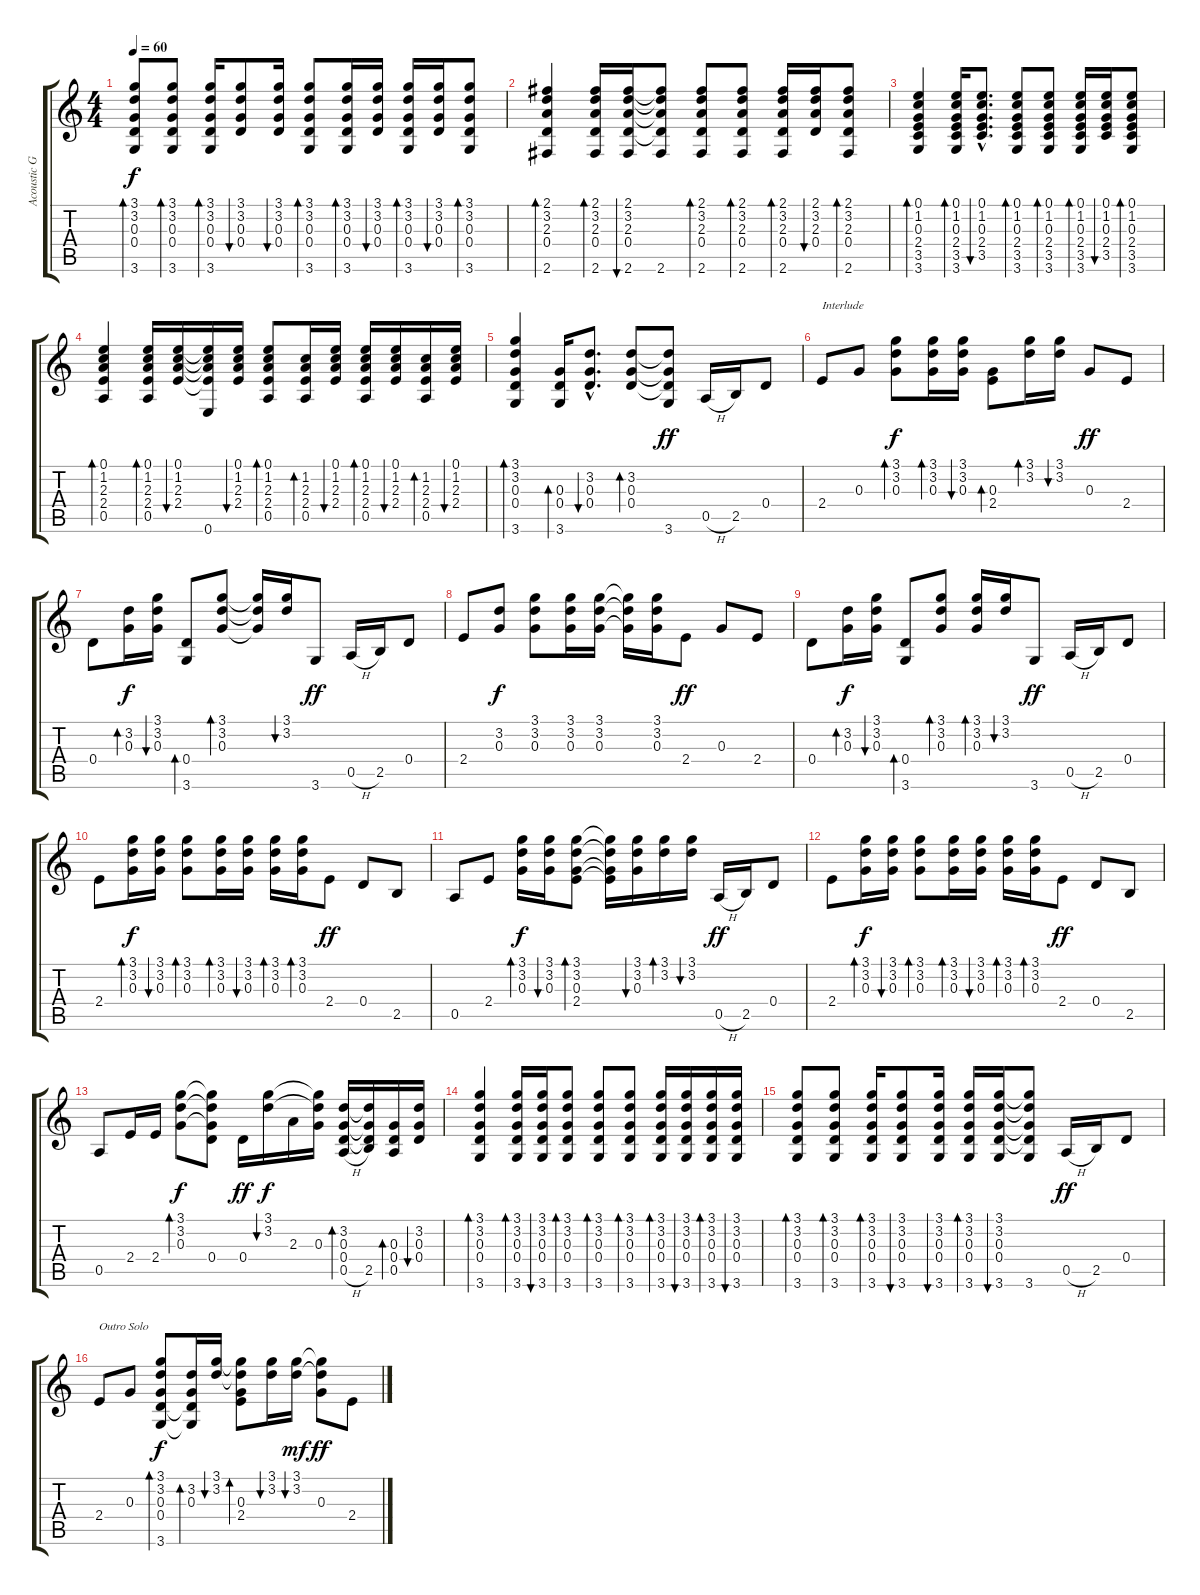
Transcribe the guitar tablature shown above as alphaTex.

\track ("Acoustic Guitar" "Acoustic G") {instrument acousticguitarsteel}
\staff {score tabs}
\tuning (E4 B3 G3 D3 A2 E2) {hide}
\ts (4 4)
\tempo 60
\clef g2
\ks c
(3.1 3.2 0.3 0.4 3.6).8{bd 30 dy f} (3.1 3.2 0.3 0.4 3.6).8{bd 30} (3.1 3.2 0.3 0.4 3.6).16{bd 30} (3.1 3.2 0.3 0.4).8{bu 30} (3.1 3.2 0.3 0.4).16{bu 30} (3.1 3.2 0.3 0.4 3.6).8{bd 30} (3.1 3.2 0.3 0.4 3.6).16{bd 30} (3.1 3.2 0.3 0.4).16{bu 30} (3.1 3.2 0.3 0.4 3.6).16{bd 30} (3.1 3.2 0.3 0.4).16{bu 30} (3.1 3.2 0.3 0.4 3.6).8{bd 60} |
(2.1 3.2 2.3 0.4 2.6).4{bd 60} (2.1 3.2 2.3 0.4 2.6).16{bd 60} (2.1 3.2 2.3 0.4 2.6).16{bu 60} (2.1{t} 3.2{t} 2.3{t} 0.4{t} 2.6).8 (2.1 3.2 2.3 0.4 2.6).8{bd 60} (2.1 3.2 2.3 0.4 2.6).8{bd 60} (2.1 3.2 2.3 0.4 2.6).16{bd 60} (2.1 3.2 2.3 0.4).16{bu 60} (2.1 3.2 2.3 0.4 2.6).8{bd 60} |
(0.1 1.2 0.3 2.4 3.5 3.6).4{bd 60} (0.1 1.2 0.3 2.4 3.5 3.6).16{bd 60} (0.1{hac} 1.2{hac} 0.3{hac} 2.4{hac} 3.5{hac}).8{d bu 60} (0.1 1.2 0.3 2.4 3.5 3.6).8{bd 60} (0.1 1.2 0.3 2.4 3.5 3.6).8{bd 60} (0.1 1.2 0.3 2.4 3.5 3.6).16{bd 60} (0.1 1.2 0.3 2.4 3.5).16{bu 60} (0.1 1.2 0.3 2.4 3.5 3.6).8{bd 60} |
(0.1 1.2 2.3 2.4 0.5).4{bd 60} (0.1 1.2 2.3 2.4 0.5).16{bd 60} (0.1 1.2 2.3 2.4).16{bu 60} (0.1{t} 1.2{t} 2.3{t} 2.4{t} 0.6).16 (0.1 1.2 2.3 2.4).16{bu 60} (0.1 1.2 2.3 2.4 0.5).8{bd 60} (1.2 2.3 2.4 0.5).16{bd 60} (0.1 1.2 2.3 2.4).16{bu 60} (0.1 1.2 2.3 2.4 0.5).16{bd 60} (0.1 1.2 2.3 2.4).16{bu 60} (1.2 2.3 2.4 0.5).16{bd 60} (0.1 1.2 2.3 2.4).16{bu 60} |
(3.1 3.2 0.3 0.4 3.6).4{bd 60} (0.3 0.4 3.6).16{bd 60} (3.2{hac} 0.3{hac} 0.4{hac}).8{d bu 60} (3.2 0.3 0.4).8{bd 60} (3.2{t} 0.3{t} 0.4{t} 3.6).8{dy ff} 0.5{h}.16 2.5.16 0.4.8 |
2.4.8{txt "Interlude" volume 16} 0.3.8 (3.1 3.2 0.3).8{bd 30 dy f} (3.1 3.2 0.3).16{bd 30} (3.1 3.2 0.3).16{bu 30} (0.3 2.4).8{bd 30} (3.1 3.2).16{bd 30} (3.1 3.2).16{bu 30} 0.3.8{dy ff} 2.4.8 |
0.4.8 (3.2 0.3).16{bd 30 dy f} (3.1 3.2 0.3).16{bu 30} (0.4 3.6).8{bd 30} (3.1 3.2 0.3).8{bd 30} (3.1{t} 3.2{t} 0.3{t}).16 (3.1 3.2).16{bu 30} 3.6.8{dy ff} 0.5{h}.16 2.5.16 0.4.8 |
2.4.8 (3.2 0.3).8{dy f} (3.1 3.2 0.3).8 (3.1 3.2 0.3).16 (3.1 3.2 0.3).16 (3.1{t} 3.2{t} 0.3{t}).16 (3.1 3.2 0.3).16 2.4.8{dy ff} 0.3.8 2.4.8 |
0.4.8 (3.2 0.3).16{bd 30 dy f} (3.1 3.2 0.3).16{bu 30} (0.4 3.6).8{bd 30} (3.1 3.2 0.3).8{bd 30} (3.1 3.2 0.3).16{bd 30} (3.1 3.2).16{bu 30} 3.6.8{dy ff} 0.5{h}.16 2.5.16 0.4.8 |
2.4.8 (3.1 3.2 0.3).16{bd 30 dy f} (3.1 3.2 0.3).16{bu 30} (3.1 3.2 0.3).8{bd 30} (3.1 3.2 0.3).16{bd 30} (3.1 3.2 0.3).16{bu 30} (3.1 3.2 0.3).16{bd 30} (3.1 3.2 0.3).16{bd 30} 2.4.8{dy ff} 0.4.8 2.5.8 |
0.5.8 2.4.8 (3.1 3.2 0.3).16{bd 30 dy f} (3.1 3.2 0.3).16{bu 30} (3.1 3.2 0.3 2.4).8{bd 30} (3.1{t} 3.2{t} 0.3{t} 2.4{t}).16 (3.1 3.2 0.3).16{bu 30} (3.1 3.2).16{bd 30} (3.1 3.2).16{bu 30} 0.5{h}.16{dy ff} 2.5.16 0.4.8 |
2.4.8 (3.1 3.2 0.3).16{bd 30 dy f} (3.1 3.2 0.3).16{bu 30} (3.1 3.2 0.3).8{bd 30} (3.1 3.2 0.3).16{bd 30} (3.1 3.2 0.3).16{bu 30} (3.1 3.2 0.3).16{bd 30} (3.1 3.2 0.3).16{bd 30} 2.4.8{dy ff} 0.4.8 2.5.8 |
0.5.8 2.4.16 2.4.16 (3.1 3.2 0.3).8{bd 30 dy f} (3.1{t} 3.2{t} 0.3{t} 0.4).8 0.4.16{dy ff} (3.1 3.2).16{bu 30 dy f} 2.3.16 (3.1{t} 3.2{t} 0.3).16 (3.2 0.3 0.4 0.5{h}).16{bd 30} (3.2{t} 0.3{t} 0.4{t} 2.5).16 (0.3 0.4 0.5).16{bd 30} (3.2 0.3 0.4).16{bu 30} |
(3.1 3.2 0.3 0.4 3.6).4{bd 30} (3.1 3.2 0.3 0.4 3.6).16{bd 30} (3.1 3.2 0.3 0.4 3.6).16{bu 30} (3.1 3.2 0.3 0.4 3.6).8{bd 30} (3.1 3.2 0.3 0.4 3.6).8{bd 30} (3.1 3.2 0.3 0.4 3.6).8{bd 30} (3.1 3.2 0.3 0.4 3.6).16{bd 30} (3.1 3.2 0.3 0.4 3.6).16{bu 30} (3.1 3.2 0.3 0.4 3.6).16{bd 30} (3.1 3.2 0.3 0.4 3.6).16{bu 30} |
(3.1 3.2 0.3 0.4 3.6).8{bd 30} (3.1 3.2 0.3 0.4 3.6).8{bd 30} (3.1 3.2 0.3 0.4 3.6).16{bd 30} (3.1 3.2 0.3 0.4 3.6).8{bu 30} (3.1 3.2 0.3 0.4 3.6).16{bu 30} (3.1 3.2 0.3 0.4 3.6).16{bd 30} (3.1 3.2 0.3 0.4 3.6).16{bu 30} (3.1{t} 3.2{t} 0.3{t} 0.4{t} 3.6).8 0.5{h}.16{dy ff} 2.5.16 0.4.8 |
2.4.8{txt "Outro Solo" volume 13} 0.3.8 (3.1 3.2 0.3 0.4 3.6).8{bd 120 dy f} (3.2 0.3 0.4{t} 3.6{t}).16{bd 120} (3.1 3.2).16{bu 120} (3.1{t} 3.2{t} 0.3 2.4).8{bd 120} (3.1 3.2).16{bu 120} (3.1 3.2).16{bu 120 dy mf} (3.1{t} 3.2{t} 0.3).8{dy ff} 2.4.8
